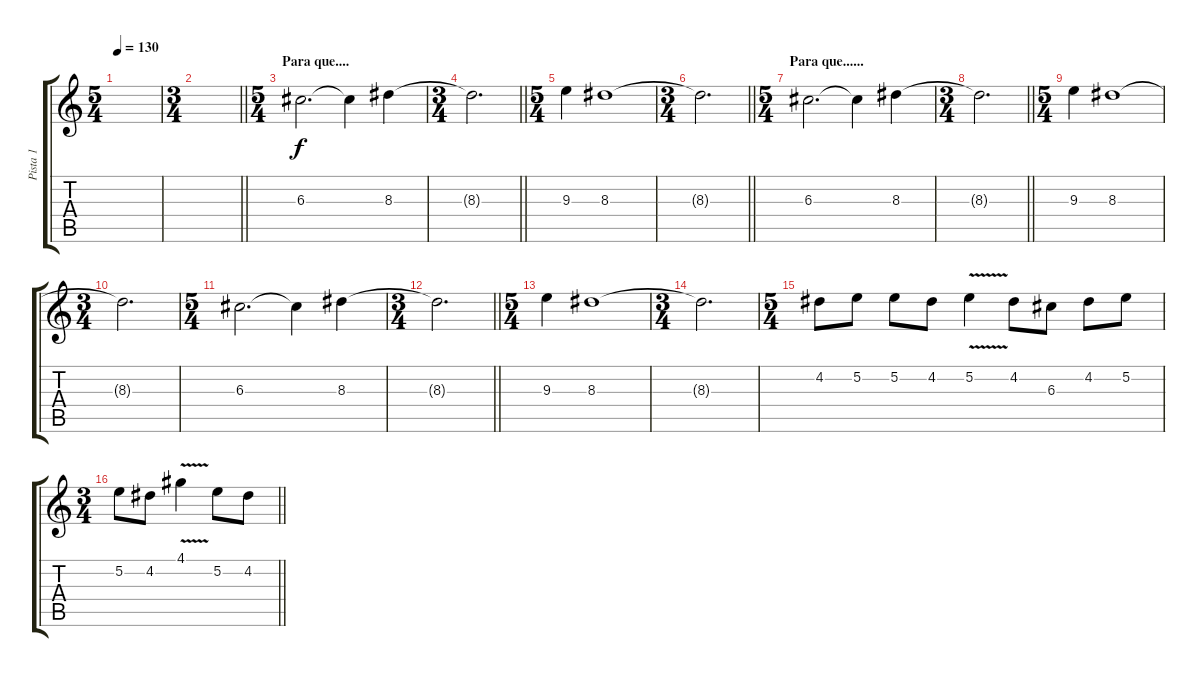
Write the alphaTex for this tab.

\track ("Pista 1" "Pista 1") {instrument electricguitarclean}
\staff {score tabs}
\tuning (E4 B3 G3 D3 A2 E2) {hide}
\ts (5 4)
\tempo 130
\clef g2
\ks c
|
\ts (3 4)
\barLineRight lightlight
|
\ts (5 4)
\section ("" "Para que....")
6.3.2{d volume 10 balance 0 instrument distortionguitar} 6.3{t}.4 8.3.4 |
\ts (3 4)
\barLineRight lightlight
8.3{t}.2{d} |
\ts (5 4)
9.3.4 8.3.1 |
\ts (3 4)
\barLineRight lightlight
8.3{t}.2{d} |
\ts (5 4)
\section ("" "Para que......")
6.3.2{d} 6.3{t}.4 8.3.4 |
\ts (3 4)
\barLineRight lightlight
8.3{t}.2{d} |
\ts (5 4)
9.3.4 8.3.1 |
\ts (3 4)
8.3{t}.2{d} |
\ts (5 4)
6.3.2{d} 6.3{t}.4 8.3.4 |
\ts (3 4)
\barLineRight lightlight
8.3{t}.2{d} |
\ts (5 4)
9.3.4 8.3.1 |
\ts (3 4)
8.3{t}.2{d} |
\ts (5 4)
4.2.8{volume 12 balance 0 instrument distortionguitar} 5.2.8 5.2.8 4.2.8 5.2{v}.4 4.2.8 6.3.8 4.2.8 5.2.8 |
\ts (3 4)
\barLineRight lightlight
5.2.8 4.2.8 4.1{v}.4 5.2.8 4.2.8
